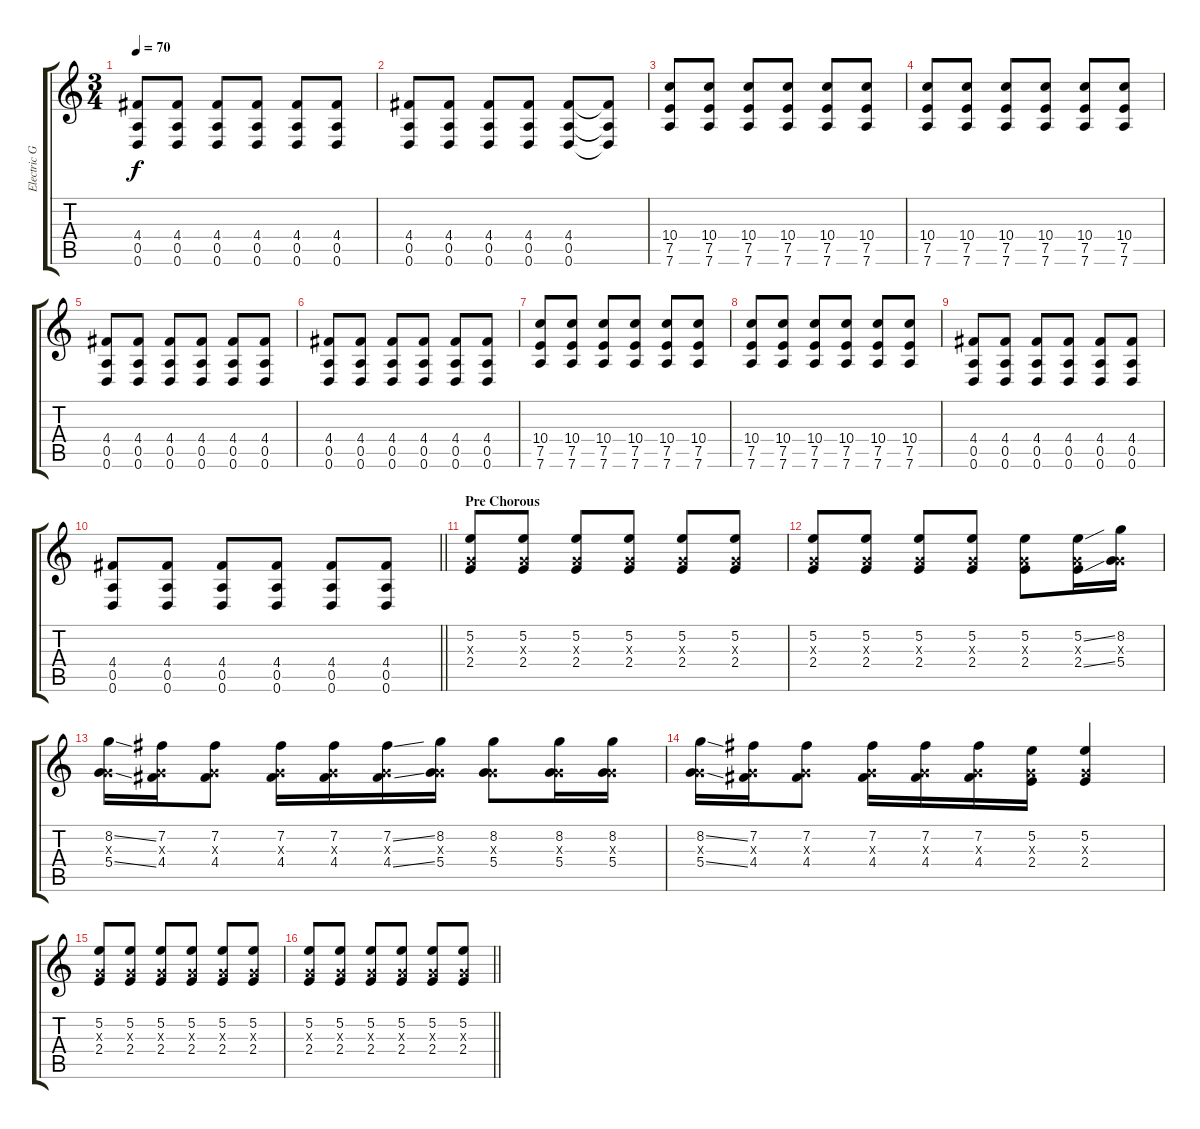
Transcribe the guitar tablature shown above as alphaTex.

\track ("Electric Guitar Clean (Brad)" "Electric G") {instrument electricguitarclean}
\staff {score tabs}
\tuning (E4 B3 G3 D3 A2 D2) {hide}
\ts (3 4)
\tempo 70
\clef g2
\ks c
(4.4 0.5 0.6).8{dy f} (4.4 0.5 0.6).8 (4.4 0.5 0.6).8 (4.4 0.5 0.6).8 (4.4 0.5 0.6).8 (4.4 0.5 0.6).8 |
(4.4 0.5 0.6).8 (4.4 0.5 0.6).8 (4.4 0.5 0.6).8 (4.4 0.5 0.6).8 (4.4 0.5 0.6).8 (4.4{t} 0.5{t} 0.6{t}).8 |
(10.4 7.5 7.6).8 (10.4 7.5 7.6).8 (10.4 7.5 7.6).8 (10.4 7.5 7.6).8 (10.4 7.5 7.6).8 (10.4 7.5 7.6).8 |
(10.4 7.5 7.6).8 (10.4 7.5 7.6).8 (10.4 7.5 7.6).8 (10.4 7.5 7.6).8 (10.4 7.5 7.6).8 (10.4 7.5 7.6).8 |
(4.4 0.5 0.6).8 (4.4 0.5 0.6).8 (4.4 0.5 0.6).8 (4.4 0.5 0.6).8 (4.4 0.5 0.6).8 (4.4 0.5 0.6).8 |
(4.4 0.5 0.6).8 (4.4 0.5 0.6).8 (4.4 0.5 0.6).8 (4.4 0.5 0.6).8 (4.4 0.5 0.6).8 (4.4 0.5 0.6).8 |
(10.4 7.5 7.6).8 (10.4 7.5 7.6).8 (10.4 7.5 7.6).8 (10.4 7.5 7.6).8 (10.4 7.5 7.6).8 (10.4 7.5 7.6).8 |
(10.4 7.5 7.6).8 (10.4 7.5 7.6).8 (10.4 7.5 7.6).8 (10.4 7.5 7.6).8 (10.4 7.5 7.6).8 (10.4 7.5 7.6).8 |
(4.4 0.5 0.6).8 (4.4 0.5 0.6).8 (4.4 0.5 0.6).8 (4.4 0.5 0.6).8 (4.4 0.5 0.6).8 (4.4 0.5 0.6).8 |
\barLineRight lightlight
(4.4 0.5 0.6).8 (4.4 0.5 0.6).8 (4.4 0.5 0.6).8 (4.4 0.5 0.6).8 (4.4 0.5 0.6).8 (4.4 0.5 0.6).8 |
\section ("" "Pre Chorous")
(5.2 0.3{x} 2.4).8 (5.2 0.3{x} 2.4).8 (5.2 0.3{x} 2.4).8 (5.2 0.3{x} 2.4).8 (5.2 0.3{x} 2.4).8 (5.2 0.3{x} 2.4).8 |
(5.2 0.3{x} 2.4).8 (5.2 0.3{x} 2.4).8 (5.2 0.3{x} 2.4).8 (5.2 0.3{x} 2.4).8 (5.2 0.3{x} 2.4).8 (5.2{ss} 0.3{x} 2.4{ss}).16 (8.2 0.3{x} 5.4).16 |
(8.2{ss} 0.3{x} 5.4{ss}).16 (7.2 0.3{x} 4.4).16 (7.2 0.3{x} 4.4).8 (7.2 0.3{x} 4.4).16 (7.2 0.3{x} 4.4).16 (7.2{ss} 0.3{x} 4.4{ss}).16 (8.2 0.3{x} 5.4).16 (8.2 0.3{x} 5.4).8 (8.2 0.3{x} 5.4).16 (8.2 0.3{x} 5.4).16 |
(8.2{ss} 0.3{x} 5.4{ss}).16 (7.2 0.3{x} 4.4).16 (7.2 0.3{x} 4.4).8 (7.2 0.3{x} 4.4).16 (7.2 0.3{x} 4.4).16 (7.2 0.3{x} 4.4).16 (5.2 0.3{x} 2.4).16 (5.2 0.3{x} 2.4).4 |
(5.2 0.3{x} 2.4).8 (5.2 0.3{x} 2.4).8 (5.2 0.3{x} 2.4).8 (5.2 0.3{x} 2.4).8 (5.2 0.3{x} 2.4).8 (5.2 0.3{x} 2.4).8 |
\barLineRight lightlight
(5.2 0.3{x} 2.4).8 (5.2 0.3{x} 2.4).8 (5.2 0.3{x} 2.4).8 (5.2 0.3{x} 2.4).8 (5.2 0.3{x} 2.4).8 (5.2 0.3{x} 2.4).8
